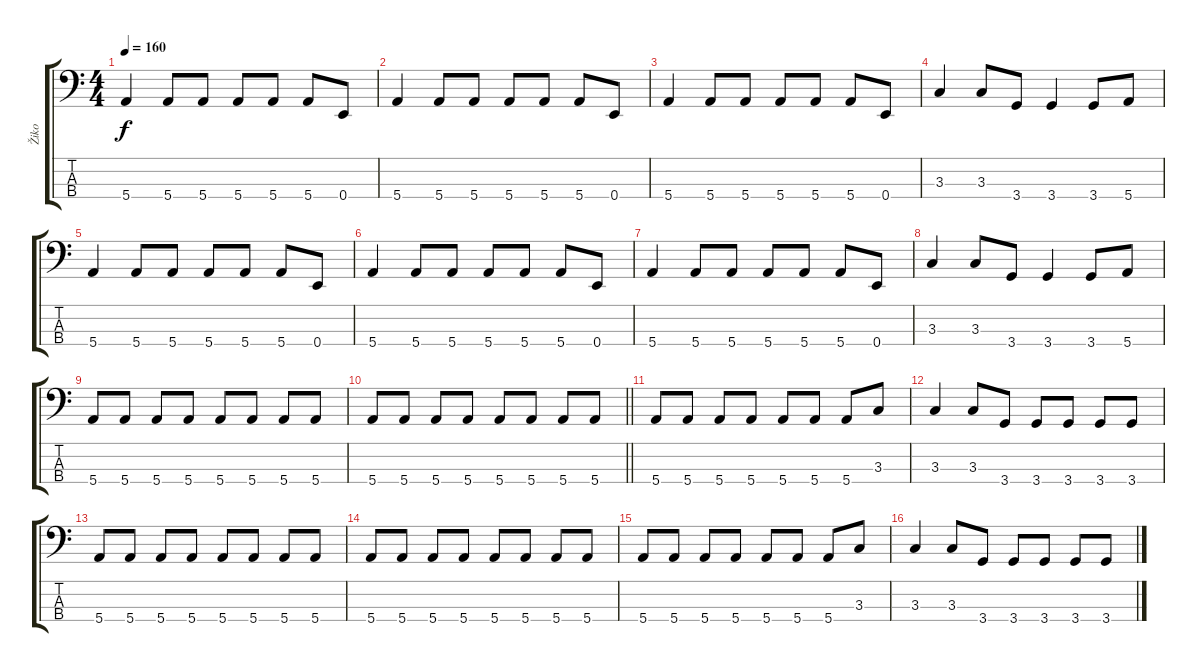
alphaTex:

\track ("Žiko" "Žiko") {instrument electricbassfinger}
\staff {score tabs}
\tuning (G2 D2 A1 E1) {hide}
\ts (4 4)
\tempo 160
\clef f4
\ks c
5.4.4{dy f} 5.4.8 5.4.8 5.4.8 5.4.8 5.4.8 0.4.8 |
5.4.4 5.4.8 5.4.8 5.4.8 5.4.8 5.4.8 0.4.8 |
5.4.4 5.4.8 5.4.8 5.4.8 5.4.8 5.4.8 0.4.8 |
3.3.4 3.3.8 3.4.8 3.4.4 3.4.8 5.4.8 |
5.4.4 5.4.8 5.4.8 5.4.8 5.4.8 5.4.8 0.4.8 |
5.4.4 5.4.8 5.4.8 5.4.8 5.4.8 5.4.8 0.4.8 |
5.4.4 5.4.8 5.4.8 5.4.8 5.4.8 5.4.8 0.4.8 |
3.3.4 3.3.8 3.4.8 3.4.4 3.4.8 5.4.8 |
5.4.8 5.4.8 5.4.8 5.4.8 5.4.8 5.4.8 5.4.8 5.4.8 |
\barLineRight lightlight
5.4.8 5.4.8 5.4.8 5.4.8 5.4.8 5.4.8 5.4.8 5.4.8 |
5.4.8 5.4.8 5.4.8 5.4.8 5.4.8 5.4.8 5.4.8 3.3.8 |
3.3.4 3.3.8 3.4.8 3.4.8 3.4.8 3.4.8 3.4.8 |
5.4.8 5.4.8 5.4.8 5.4.8 5.4.8 5.4.8 5.4.8 5.4.8 |
5.4.8 5.4.8 5.4.8 5.4.8 5.4.8 5.4.8 5.4.8 5.4.8 |
5.4.8 5.4.8 5.4.8 5.4.8 5.4.8 5.4.8 5.4.8 3.3.8 |
3.3.4 3.3.8 3.4.8 3.4.8 3.4.8 3.4.8 3.4.8
